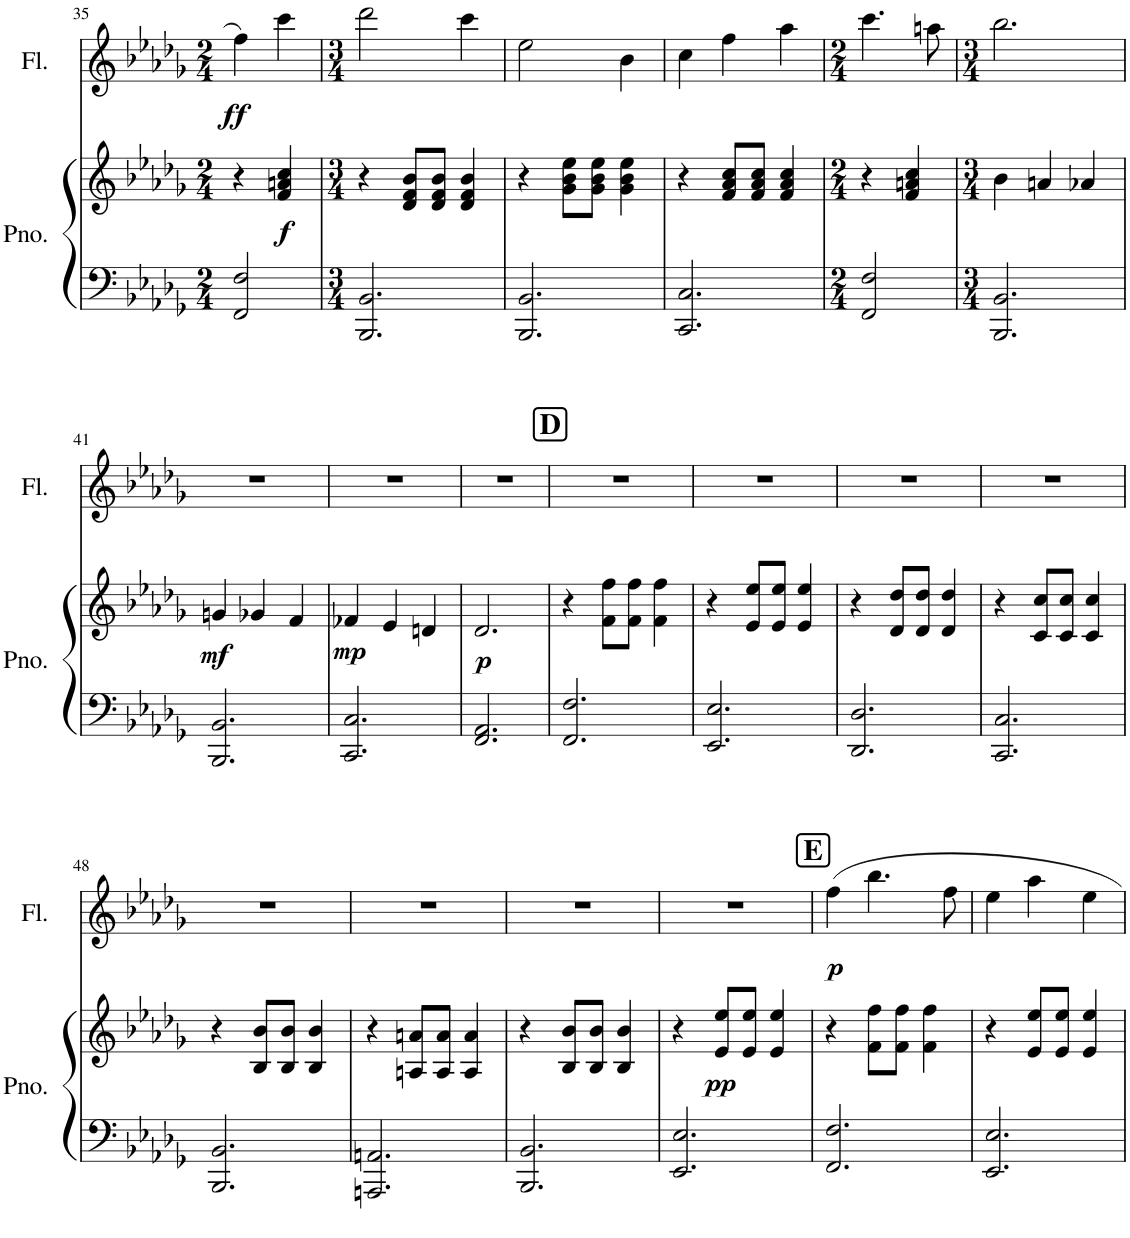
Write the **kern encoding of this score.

**kern	**kern	**dynam	**kern	**dynam
*part2	*part2	*part2	*part1	*part1
*staff3	*staff2	*staff2/3	*staff1	*staff1
*I"Piano	*	*	*I"Flute	*
*I'Pno.	*	*	*I'Fl.	*
!!LO:PB:g=z
*clefF4	*clefG2	*	*clefG2	*
*k[b-e-a-d-g-]	*k[b-e-a-d-g-]	*	*k[b-e-a-d-g-]	*
*M2/4	*M2/4	*	*M2/4	*
=35	=35	=35	=35	=35
!	!	!	!	!LO:DY:b
2FF/ 2F/	4r	.	4ff\	ff
!	!	!LO:DY:b	!	!
.	4f/ 4an/ 4cc/	f	4ccc\	.
=36	=36	=36	=36	=36
*M3/4	*M3/4	*	*M3/4	*
2.BBB-/ 2.BB-/	4r	.	2ddd-\	.
.	8d-/ 8f/ 8b-/L	.	.	.
.	8d-/ 8f/ 8b-/J	.	.	.
.	4d-/ 4f/ 4b-/	.	4ccc\	.
=37	=37	=37	=37	=37
2.BBB-/ 2.BB-/	4r	.	2ee-\	.
.	8g-\ 8b-\ 8ee-\L	.	.	.
.	8g-\ 8b-\ 8ee-\J	.	.	.
.	4g-\ 4b-\ 4ee-\	.	4b-\	.
=38	=38	=38	=38	=38
2.CC/ 2.C/	4r	.	4cc\	.
.	8f/ 8a-/ 8cc/L	.	4ff\	.
.	8f/ 8a-/ 8cc/J	.	.	.
.	4f/ 4a-/ 4cc/	.	4aa-\	.
=39	=39	=39	=39	=39
*M2/4	*M2/4	*	*M2/4	*
2FF/ 2F/	4r	.	4.ccc\	.
.	4f/ 4an/ 4cc/	.	.	.
.	.	.	8aan\	.
=40	=40	=40	=40	=40
*M3/4	*M3/4	*	*M3/4	*
2.BBB-/ 2.BB-/	4b-\	.	2.bb-\	.
.	4an/	.	.	.
.	4a-X/	.	.	.
!!LO:LB:g=z
=41	=41	=41	=41	=41
!	!	!LO:DY:b	!	!
2.BBB-/ 2.BB-/	4gn/	mf	2.r	.
.	4g-X/	.	.	.
.	4f/	.	.	.
=42	=42	=42	=42	=42
!	!	!LO:DY:b	!	!
2.CC/ 2.C/	4f-X/	mp	2.r	.
.	4e-/	.	.	.
.	4dn/	.	.	.
=43	=43	=43	=43	=43
!	!	!LO:DY:b	!	!
2.FF/ 2.AA-/	2.d-/	p	2.r	.
!!LO:REH:place=s1:a:B:cj:fs=14:t=D
=44	=44	=44	=44	=44
2.FF/ 2.F/	4r	.	2.r	.
.	8f\ 8ff\L	.	.	.
.	8f\ 8ff\J	.	.	.
.	4f\ 4ff\	.	.	.
=45	=45	=45	=45	=45
2.EE-/ 2.E-/	4r	.	2.r	.
.	8e-/ 8ee-/L	.	.	.
.	8e-/ 8ee-/J	.	.	.
.	4e-/ 4ee-/	.	.	.
=46	=46	=46	=46	=46
2.DD-/ 2.D-/	4r	.	2.r	.
.	8d-/ 8dd-/L	.	.	.
.	8d-/ 8dd-/J	.	.	.
.	4d-/ 4dd-/	.	.	.
=47	=47	=47	=47	=47
2.CC/ 2.C/	4r	.	2.r	.
.	8c/ 8cc/L	.	.	.
.	8c/ 8cc/J	.	.	.
.	4c/ 4cc/	.	.	.
!!LO:LB:g=z
=48	=48	=48	=48	=48
2.BBB-/ 2.BB-/	4r	.	2.r	.
.	8B-/ 8b-/L	.	.	.
.	8B-/ 8b-/J	.	.	.
.	4B-/ 4b-/	.	.	.
=49	=49	=49	=49	=49
2.AAAn/ 2.AAn/	4r	.	2.r	.
.	8An/ 8an/L	.	.	.
.	8A/ 8a/J	.	.	.
.	4A/ 4a/	.	.	.
=50	=50	=50	=50	=50
2.BBB-/ 2.BB-/	4r	.	2.r	.
.	8B-/ 8b-/L	.	.	.
.	8B-/ 8b-/J	.	.	.
.	4B-/ 4b-/	.	.	.
=51	=51	=51	=51	=51
2.EE-/ 2.E-/	4r	.	2.r	.
!	!	!LO:DY:b	!	!
.	8e-/ 8ee-/L	pp	.	.
.	8e-/ 8ee-/J	.	.	.
.	4e-/ 4ee-/	.	.	.
!!LO:REH:place=s1:a:B:cj:fs=14:t=E
=52	=52	=52	=52	=52
!	!	!	!	!LO:DY:b
2.FF/ 2.F/	4r	.	4ff\	p
.	8f\ 8ff\L	.	4.bb-\	.
.	8f\ 8ff\J	.	.	.
.	4f\ 4ff\	.	.	.
.	.	.	8ff\	.
=53	=53	=53	=53	=53
2.EE-/ 2.E-/	4r	.	4ee-\	.
.	8e-/ 8ee-/L	.	4aa-\	.
.	8e-/ 8ee-/J	.	.	.
.	4e-/ 4ee-/	.	4ee-\	.
=	=	=	=	=
*-	*-	*-	*-	*-
